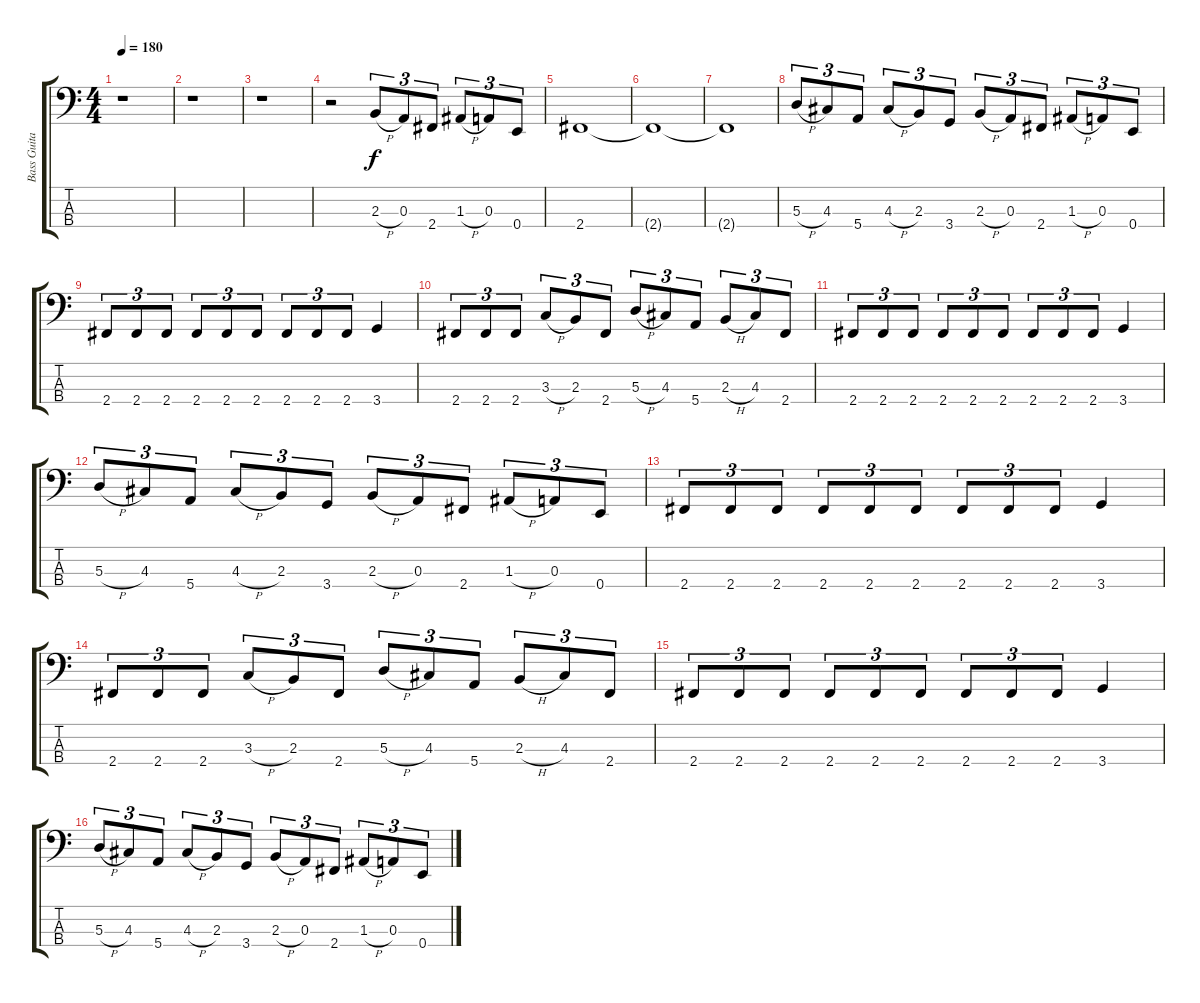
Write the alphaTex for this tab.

\track ("Bass Guitar" "Bass Guita") {instrument electricbasspick}
\staff {score tabs}
\tuning (G2 D2 A1 E1) {hide}
\ts (4 4)
\tempo 180
\clef f4
\ks c
r.1{dy f instrument electricbasspick} |
r.1 |
r.1 |
r.2 2.3{h}.8{tu (3 2)} 0.3.8{tu (3 2)} 2.4.8{tu (3 2)} 1.3{h}.8{tu (3 2)} 0.3.8{tu (3 2)} 0.4.8{tu (3 2)} |
2.4.1 |
2.4{t}.1 |
2.4{t}.1 |
5.3{h}.8{tu (3 2)} 4.3.8{tu (3 2)} 5.4.8{tu (3 2)} 4.3{h}.8{tu (3 2)} 2.3.8{tu (3 2)} 3.4.8{tu (3 2)} 2.3{h}.8{tu (3 2)} 0.3.8{tu (3 2)} 2.4.8{tu (3 2)} 1.3{h}.8{tu (3 2)} 0.3.8{tu (3 2)} 0.4.8{tu (3 2)} |
2.4.8{tu (3 2)} 2.4.8{tu (3 2)} 2.4.8{tu (3 2)} 2.4.8{tu (3 2)} 2.4.8{tu (3 2)} 2.4.8{tu (3 2)} 2.4.8{tu (3 2)} 2.4.8{tu (3 2)} 2.4.8{tu (3 2)} 3.4.4 |
2.4.8{tu (3 2)} 2.4.8{tu (3 2)} 2.4.8{tu (3 2)} 3.3{h}.8{tu (3 2)} 2.3.8{tu (3 2)} 2.4.8{tu (3 2)} 5.3{h}.8{tu (3 2)} 4.3.8{tu (3 2)} 5.4.8{tu (3 2)} 2.3{h}.8{tu (3 2)} 4.3.8{tu (3 2)} 2.4.8{tu (3 2)} |
2.4.8{tu (3 2)} 2.4.8{tu (3 2)} 2.4.8{tu (3 2)} 2.4.8{tu (3 2)} 2.4.8{tu (3 2)} 2.4.8{tu (3 2)} 2.4.8{tu (3 2)} 2.4.8{tu (3 2)} 2.4.8{tu (3 2)} 3.4.4 |
5.3{h}.8{tu (3 2)} 4.3.8{tu (3 2)} 5.4.8{tu (3 2)} 4.3{h}.8{tu (3 2)} 2.3.8{tu (3 2)} 3.4.8{tu (3 2)} 2.3{h}.8{tu (3 2)} 0.3.8{tu (3 2)} 2.4.8{tu (3 2)} 1.3{h}.8{tu (3 2)} 0.3.8{tu (3 2)} 0.4.8{tu (3 2)} |
2.4.8{tu (3 2)} 2.4.8{tu (3 2)} 2.4.8{tu (3 2)} 2.4.8{tu (3 2)} 2.4.8{tu (3 2)} 2.4.8{tu (3 2)} 2.4.8{tu (3 2)} 2.4.8{tu (3 2)} 2.4.8{tu (3 2)} 3.4.4 |
2.4.8{tu (3 2)} 2.4.8{tu (3 2)} 2.4.8{tu (3 2)} 3.3{h}.8{tu (3 2)} 2.3.8{tu (3 2)} 2.4.8{tu (3 2)} 5.3{h}.8{tu (3 2)} 4.3.8{tu (3 2)} 5.4.8{tu (3 2)} 2.3{h}.8{tu (3 2)} 4.3.8{tu (3 2)} 2.4.8{tu (3 2)} |
2.4.8{tu (3 2)} 2.4.8{tu (3 2)} 2.4.8{tu (3 2)} 2.4.8{tu (3 2)} 2.4.8{tu (3 2)} 2.4.8{tu (3 2)} 2.4.8{tu (3 2)} 2.4.8{tu (3 2)} 2.4.8{tu (3 2)} 3.4.4 |
5.3{h}.8{tu (3 2)} 4.3.8{tu (3 2)} 5.4.8{tu (3 2)} 4.3{h}.8{tu (3 2)} 2.3.8{tu (3 2)} 3.4.8{tu (3 2)} 2.3{h}.8{tu (3 2)} 0.3.8{tu (3 2)} 2.4.8{tu (3 2)} 1.3{h}.8{tu (3 2)} 0.3.8{tu (3 2)} 0.4.8{tu (3 2)}
